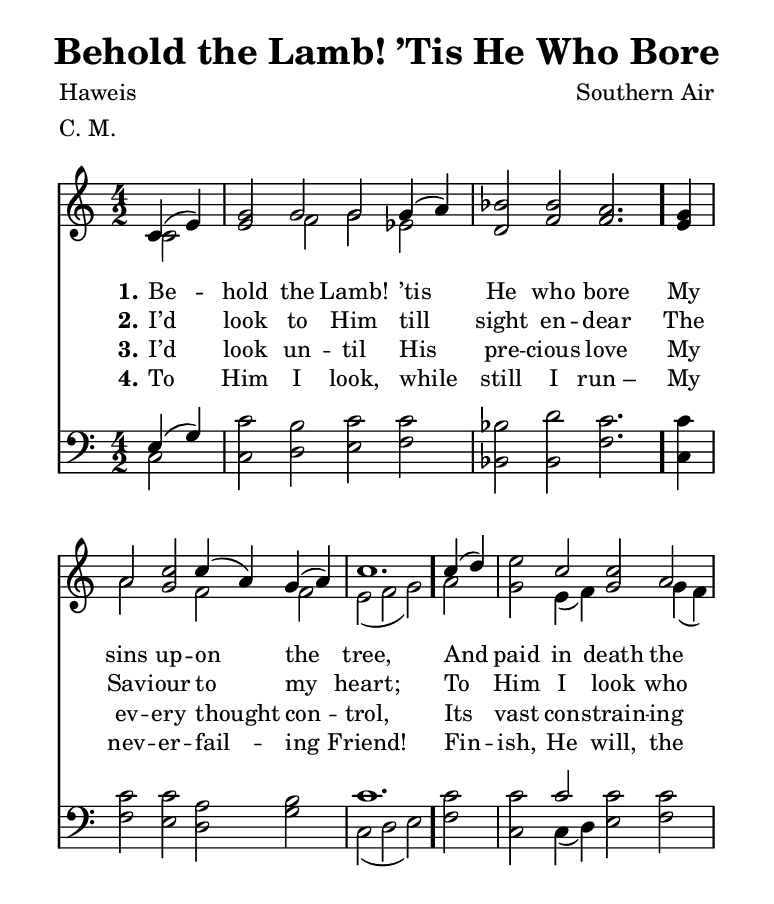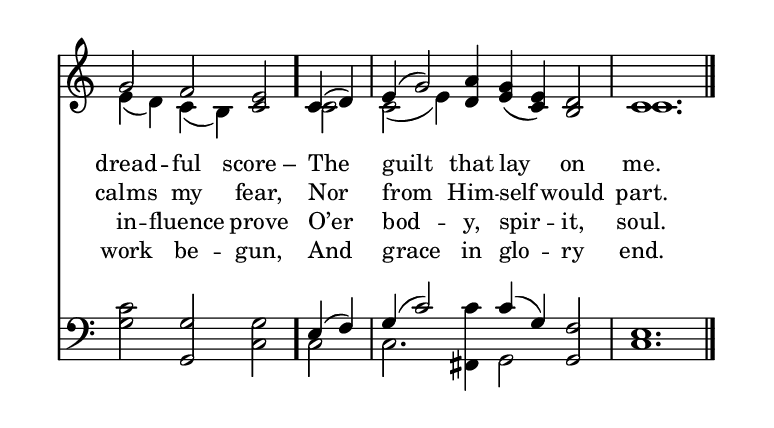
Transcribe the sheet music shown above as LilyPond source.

\include "common/global.ily"
\paper {
  \include "common/paper.ily"
  ragged-bottom = ##t
  ragged-last-bottom = ##t
  systems-per-page = #(cond (is-eogsized 2) (#t #f))
}

\header{
  %gospel
  hymnnumber = "61"
  title = "Behold the Lamb! ’Tis He Who Bore"
  tunename = "St. Louis"
  meter = "C. M."
  poet = "Haweis"
  composer = "Southern Air"
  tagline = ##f
}

% for fermata in MIDI
ta = { \tempo 2=80 }
tb = { \tempo 2=40 }

global = {
  \include "common/overrides.ily"
  \override Staff.TimeSignature.style = #'numbered
  \time 4/2
  \override Score.MetronomeMark.transparent = ##t % hide all fermata changes too
  \ta
  \key c \major
  \partial 2
  \autoBeamOff
}

notesSoprano = {
\global
\relative c' {

  { c4( e4) | g2 g2 g2 g4( a4) | bes2 bes2 a2. }
  { g4 | a2 c2 c4( a4) g4( a4) | c1. }
  { c4( d4) | e2 c2 c2 a2 | g2 f2 e2 }
%  { c4( d4) | e4( g4) a4 g4( e4) | d2 c1 } % this is how it looks in my probably-mismarked photocopy
  { c4( d4) | e4( g2) a4 g4( e4) d2 | c1. } % I changed the c1 to a c1. at the end to make it fit, and moved the barcheck

  \bar "|."

}
}

notesAlto = {
\global
\relative e' {

  { c2 | e2 f2 g2 ees2 | d2 f2 f2. }
  { e4 | a2 g2 f2 f2 | e2( f2 g2) }
  { a2 | g2 e4( f4) g2 g4( f4) | e4( d4) c4( b4) c2 }
  { c2 | c2( e4) d4 e4( c4) b2 | c1. }

}
}

notesTenor = {
\global
\relative a {

  { e4( g4) | c2 b2 c2 c2 | bes2 d2 c2. }
  { c4 | c2 c2 a2 b2 | c1. }
  { c2 | c2 c2 c2 c2 | c2 g2 g2 }
  { e4( f4) | g4( c2) c4 c4( g4) f2 | e1. }

}
}

notesBass = {
\global
\relative f {

  { c2 | c2 d2 e2 f2 | bes,2 bes2 f'2. }
  { c4 | f2 e2 d2 g2 | c,2( d2 e2) }
  { f2 | c2 c4( d4) e2 f2 | g2 g,2 c2 }
  { c2 | c2. fis,4 g2 g2 | c1. }

}
}

wordsA = \lyricmode {
\set stanza = "1."

Be -- hold the Lamb! ’tis He who bore \bar "."
My sins up -- on the tree, \bar "." \eogbreak
And paid in death the dread -- ful score_– \bar "."
The guilt that lay on me. \bar "." \eogbreak

}

wordsB = \lyricmode {
\set stanza = "2."

I’d look to Him till sight en -- dear
The Sav -- iour to my heart;
To Him I look who calms my fear,
Nor from Him -- self would part.

}

wordsC = \lyricmode {
\set stanza = "3."

I’d look un -- til His pre -- cious love
My ev -- ery thought con -- trol,
Its vast con -- strain -- ing in -- fluence prove
O’er bod -- y, spir -- it, soul.

}

wordsD = \lyricmode {
\set stanza = "4."

To Him I look, while still I run_–
My nev -- er -- fail -- ing Friend!
Fin -- ish, He will, the work be -- gun,
And grace in glo -- ry end.

}

\score {
  \context ChoirStaff <<
    \context Staff = upper <<
      \set Staff.autoBeaming = ##f
      \set ChoirStaff.systemStartDelimiter = #'SystemStartBar
      \set ChoirStaff.printPartCombineTexts = ##f
      \partcombine #'(2 . 11) \notesSoprano \notesAlto
      \context NullVoice = sopranos { \voiceOne << \notesSoprano >> }
      \context Lyrics = one   \lyricsto sopranos \wordsA
      \context Lyrics = two   \lyricsto sopranos \wordsB
      \context Lyrics = three \lyricsto sopranos \wordsC
      \context Lyrics = four  \lyricsto sopranos \wordsD
      %\context Lyrics = five  \lyricsto sopranos \wordsE
    >>
    \context Staff = men <<
      \set Staff.autoBeaming = ##f
      \clef bass
      \set ChoirStaff.printPartCombineTexts = ##f
      \partcombine #'(2 . 11) \notesTenor \notesBass
    >>
  >>
  \layout {
    \include "common/layout.ily"
  }
  #(cond ((ly:get-option 'eog-midi-permitted) #{ \midi{
    \include "common/midi.ily"
  } #}))
}

\version "2.19.49"  % necessary for upgrading to future LilyPond versions.

% vi:set et ts=2 sw=2 ai nocindent syntax=lilypond:
